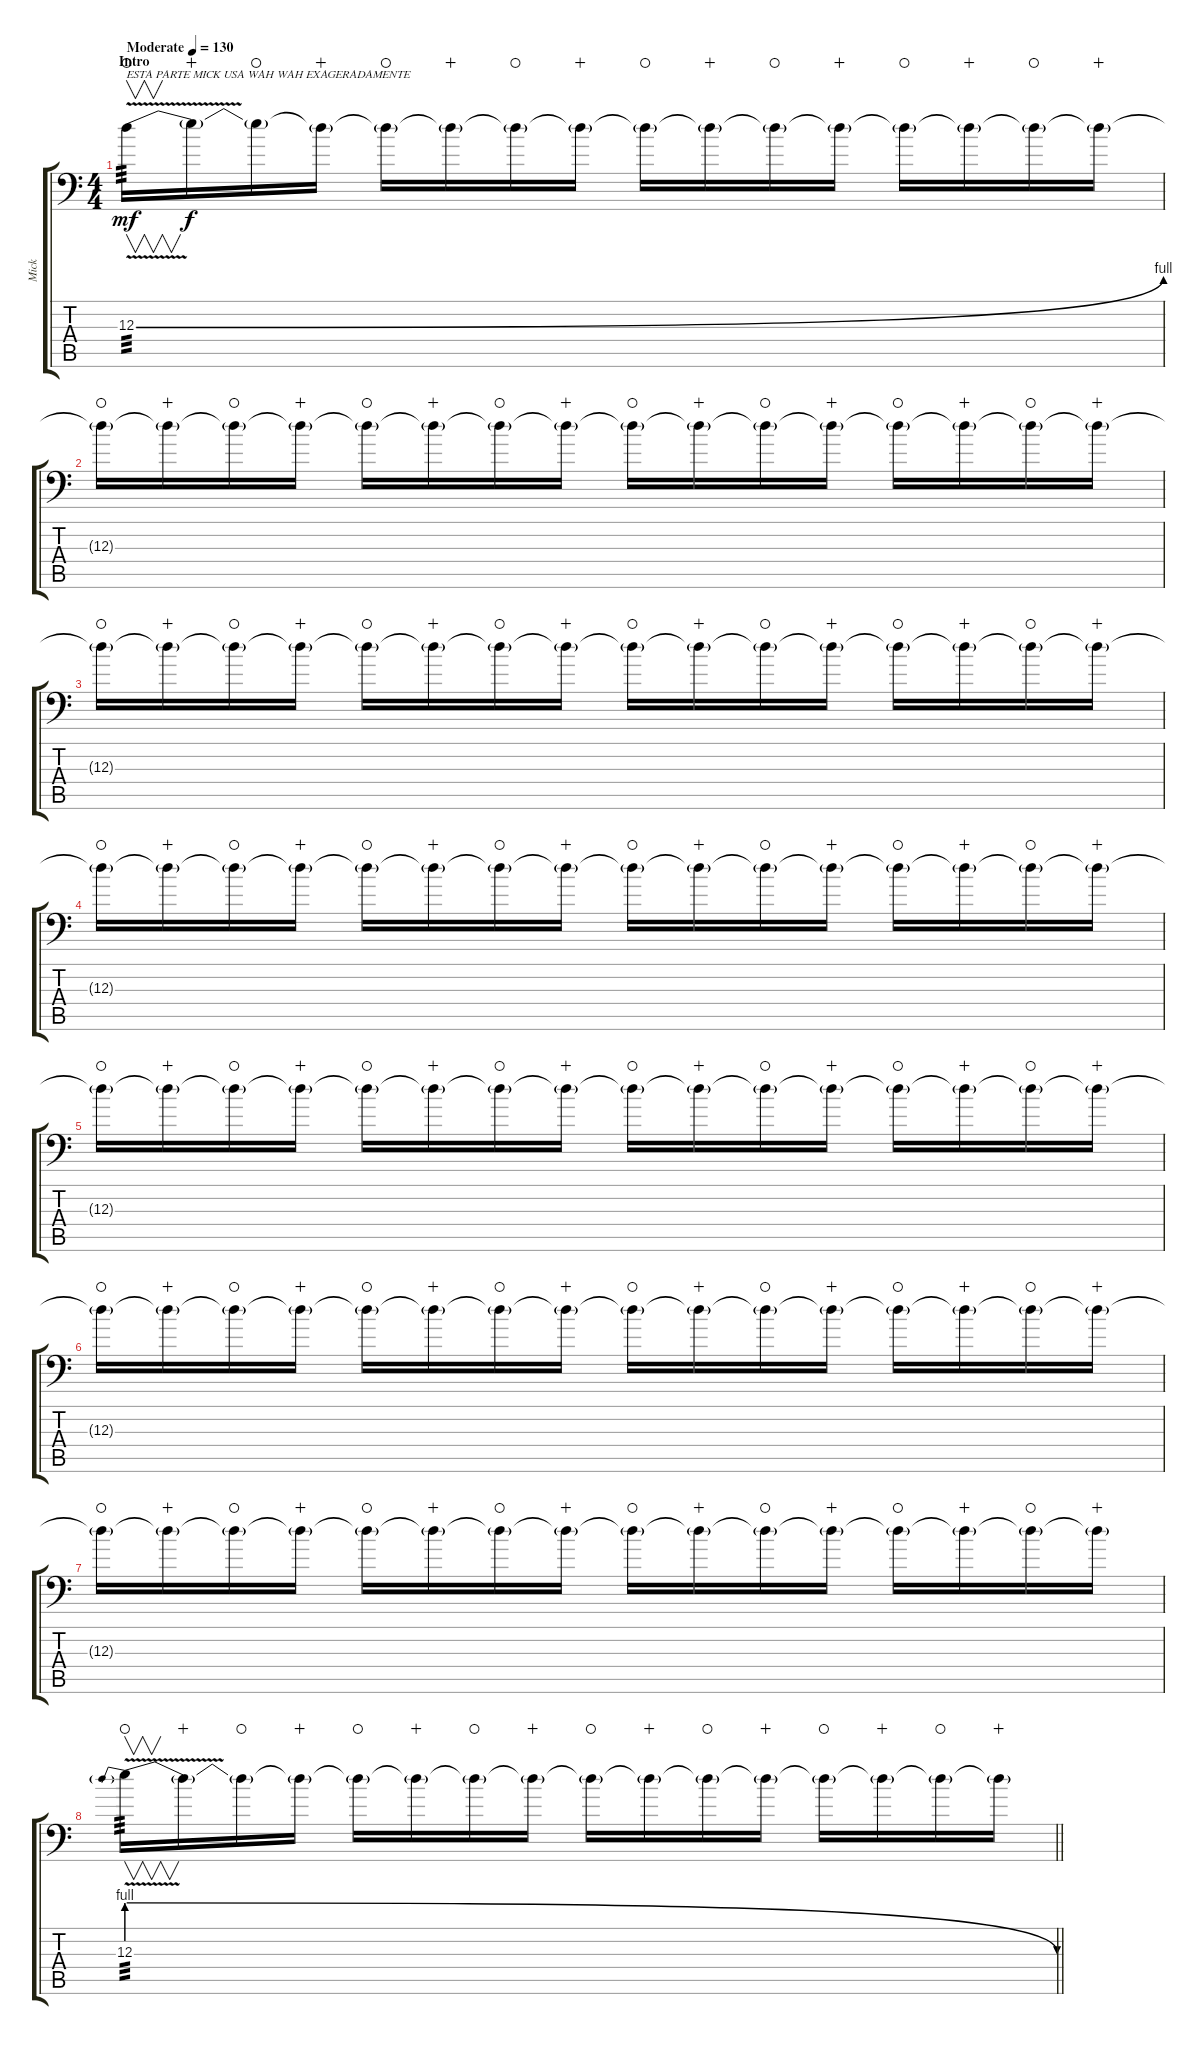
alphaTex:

\track ("Mick" "Mick") {instrument distortionguitar}
\staff {score tabs}
\tuning (B3 G3 D3 A2 E2 A1) {hide}
\ts (4 4)
\section ("" "Intro")
\tempo (130 "Moderate")
\clef f4
\ks c
12.3{be (bend 0 0 60 4) v}.16{v txt "ESTA PARTE MICK USA WAH WAH EXAGERADAMENTE" tp 3 dy mf instrument distortionguitar waho} 12.3{t}.16{dy f wahc} 12.3{t}.16{waho} 12.3{t}.16{wahc} 12.3{t}.16{waho} 12.3{t}.16{wahc} 12.3{t}.16{waho} 12.3{t}.16{wahc} 12.3{t}.16{waho} 12.3{t}.16{wahc} 12.3{t}.16{waho} 12.3{t}.16{wahc} 12.3{t}.16{waho} 12.3{t}.16{wahc} 12.3{t}.16{waho} 12.3{t}.16{wahc} |
12.3{t}.16{waho} 12.3{t}.16{wahc} 12.3{t}.16{waho} 12.3{t}.16{wahc} 12.3{t}.16{waho} 12.3{t}.16{wahc} 12.3{t}.16{waho} 12.3{t}.16{wahc} 12.3{t}.16{waho} 12.3{t}.16{wahc} 12.3{t}.16{waho} 12.3{t}.16{wahc} 12.3{t}.16{waho} 12.3{t}.16{wahc} 12.3{t}.16{waho} 12.3{t}.16{wahc} |
12.3{t}.16{waho} 12.3{t}.16{wahc} 12.3{t}.16{waho} 12.3{t}.16{wahc} 12.3{t}.16{waho} 12.3{t}.16{wahc} 12.3{t}.16{waho} 12.3{t}.16{wahc} 12.3{t}.16{waho} 12.3{t}.16{wahc} 12.3{t}.16{waho} 12.3{t}.16{wahc} 12.3{t}.16{waho} 12.3{t}.16{wahc} 12.3{t}.16{waho} 12.3{t}.16{wahc} |
12.3{t}.16{waho} 12.3{t}.16{wahc} 12.3{t}.16{waho} 12.3{t}.16{wahc} 12.3{t}.16{waho} 12.3{t}.16{wahc} 12.3{t}.16{waho} 12.3{t}.16{wahc} 12.3{t}.16{waho} 12.3{t}.16{wahc} 12.3{t}.16{waho} 12.3{t}.16{wahc} 12.3{t}.16{waho} 12.3{t}.16{wahc} 12.3{t}.16{waho} 12.3{t}.16{wahc} |
12.3{t}.16{waho} 12.3{t}.16{wahc} 12.3{t}.16{waho} 12.3{t}.16{wahc} 12.3{t}.16{waho} 12.3{t}.16{wahc} 12.3{t}.16{waho} 12.3{t}.16{wahc} 12.3{t}.16{waho} 12.3{t}.16{wahc} 12.3{t}.16{waho} 12.3{t}.16{wahc} 12.3{t}.16{waho} 12.3{t}.16{wahc} 12.3{t}.16{waho} 12.3{t}.16{wahc} |
12.3{t}.16{waho} 12.3{t}.16{wahc} 12.3{t}.16{waho} 12.3{t}.16{wahc} 12.3{t}.16{waho} 12.3{t}.16{wahc} 12.3{t}.16{waho} 12.3{t}.16{wahc} 12.3{t}.16{waho} 12.3{t}.16{wahc} 12.3{t}.16{waho} 12.3{t}.16{wahc} 12.3{t}.16{waho} 12.3{t}.16{wahc} 12.3{t}.16{waho} 12.3{t}.16{wahc} |
12.3{t}.16{waho} 12.3{t}.16{wahc} 12.3{t}.16{waho} 12.3{t}.16{wahc} 12.3{t}.16{waho} 12.3{t}.16{wahc} 12.3{t}.16{waho} 12.3{t}.16{wahc} 12.3{t}.16{waho} 12.3{t}.16{wahc} 12.3{t}.16{waho} 12.3{t}.16{wahc} 12.3{t}.16{waho} 12.3{t}.16{wahc} 12.3{t}.16{waho} 12.3{t}.16{wahc} |
\barLineRight lightlight
12.3{be (prebendrelease 0 4 60 0) v}.16{v tp 3 waho} 12.3{t}.16{wahc} 12.3{t}.16{waho} 12.3{t}.16{wahc} 12.3{t}.16{waho} 12.3{t}.16{wahc} 12.3{t}.16{waho} 12.3{t}.16{wahc} 12.3{t}.16{waho} 12.3{t}.16{wahc} 12.3{t}.16{waho} 12.3{t}.16{wahc} 12.3{t}.16{waho} 12.3{t}.16{wahc} 12.3{t}.16{waho} 12.3{t}.16{wahc}
